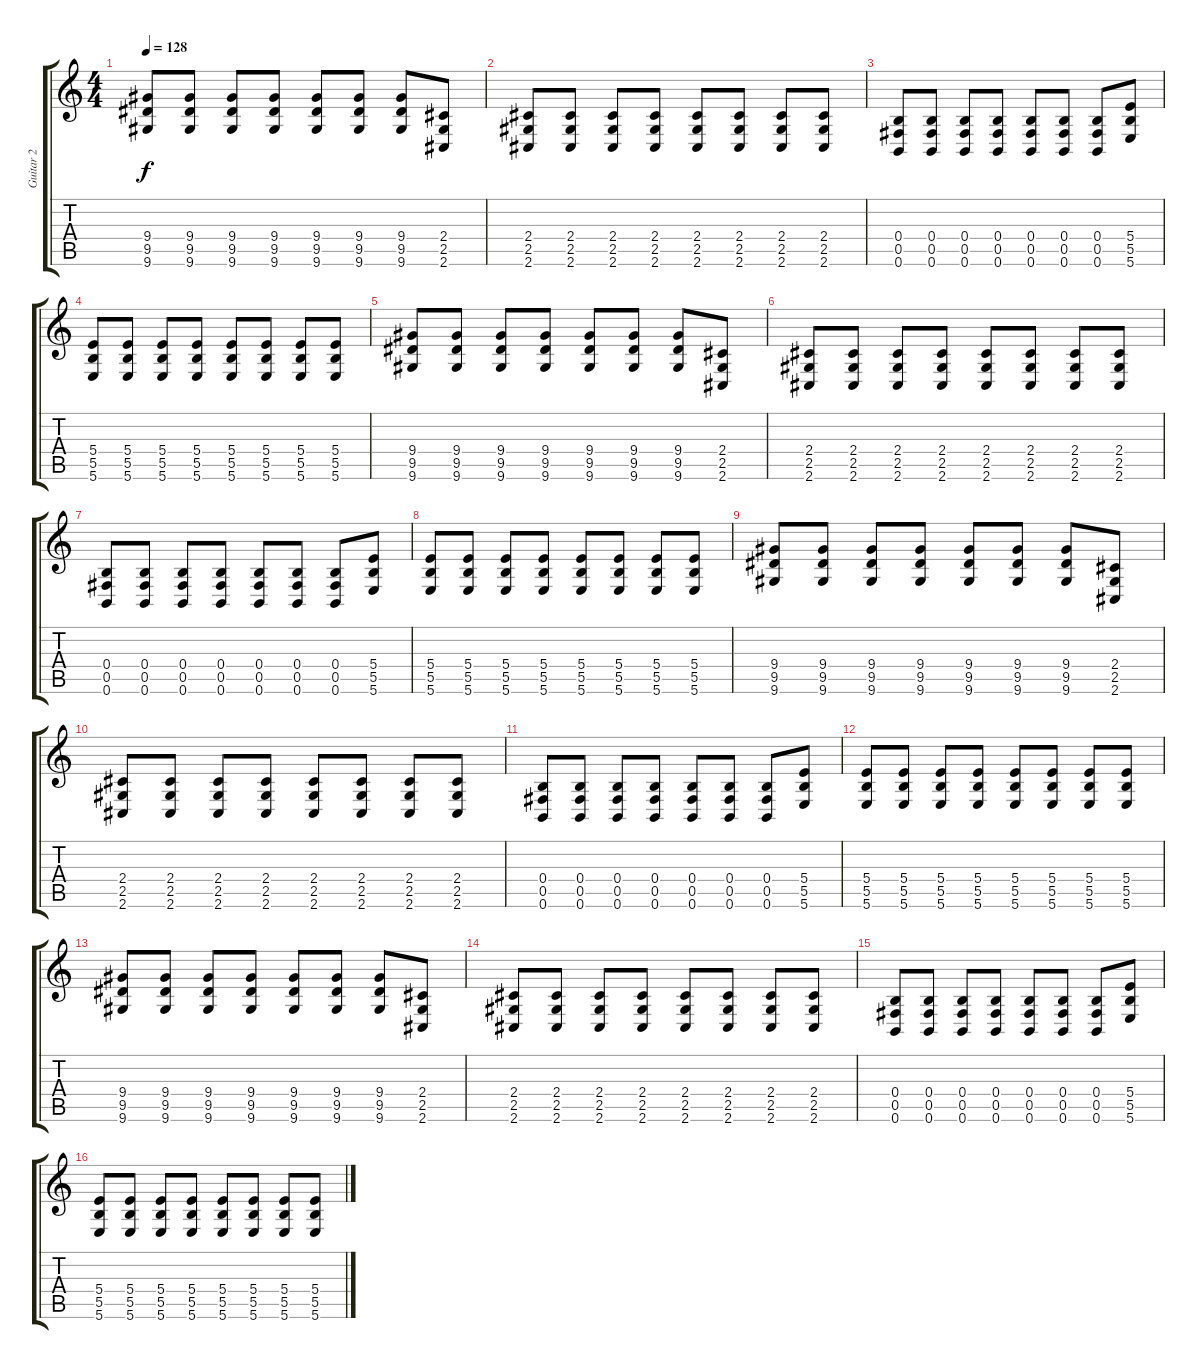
\track ("Guitar 2" "Guitar 2") {instrument distortionguitar}
\staff {score tabs}
\tuning (Db4 Ab3 E3 B2 Gb2 B1) {hide}
\ts (4 4)
\tempo 128
\clef g2
\ks c
(9.4 9.5 9.6).8{dy f volume 14} (9.4 9.5 9.6).8 (9.4 9.5 9.6).8 (9.4 9.5 9.6).8 (9.4 9.5 9.6).8 (9.4 9.5 9.6).8 (9.4 9.5 9.6).8 (2.4 2.5 2.6).8 |
(2.4 2.5 2.6).8 (2.4 2.5 2.6).8 (2.4 2.5 2.6).8 (2.4 2.5 2.6).8 (2.4 2.5 2.6).8 (2.4 2.5 2.6).8 (2.4 2.5 2.6).8 (2.4 2.5 2.6).8 |
(0.4 0.5 0.6).8 (0.4 0.5 0.6).8 (0.4 0.5 0.6).8 (0.4 0.5 0.6).8 (0.4 0.5 0.6).8 (0.4 0.5 0.6).8 (0.4 0.5 0.6).8 (5.4 5.5 5.6).8 |
(5.4 5.5 5.6).8 (5.4 5.5 5.6).8 (5.4 5.5 5.6).8 (5.4 5.5 5.6).8 (5.4 5.5 5.6).8 (5.4 5.5 5.6).8 (5.4 5.5 5.6).8 (5.4 5.5 5.6).8 |
(9.4 9.5 9.6).8{volume 14} (9.4 9.5 9.6).8 (9.4 9.5 9.6).8 (9.4 9.5 9.6).8 (9.4 9.5 9.6).8 (9.4 9.5 9.6).8 (9.4 9.5 9.6).8 (2.4 2.5 2.6).8 |
(2.4 2.5 2.6).8 (2.4 2.5 2.6).8 (2.4 2.5 2.6).8 (2.4 2.5 2.6).8 (2.4 2.5 2.6).8 (2.4 2.5 2.6).8 (2.4 2.5 2.6).8 (2.4 2.5 2.6).8 |
(0.4 0.5 0.6).8 (0.4 0.5 0.6).8 (0.4 0.5 0.6).8 (0.4 0.5 0.6).8 (0.4 0.5 0.6).8 (0.4 0.5 0.6).8 (0.4 0.5 0.6).8 (5.4 5.5 5.6).8 |
(5.4 5.5 5.6).8 (5.4 5.5 5.6).8 (5.4 5.5 5.6).8 (5.4 5.5 5.6).8 (5.4 5.5 5.6).8 (5.4 5.5 5.6).8 (5.4 5.5 5.6).8 (5.4 5.5 5.6).8 |
(9.4 9.5 9.6).8{volume 14} (9.4 9.5 9.6).8 (9.4 9.5 9.6).8 (9.4 9.5 9.6).8 (9.4 9.5 9.6).8 (9.4 9.5 9.6).8 (9.4 9.5 9.6).8 (2.4 2.5 2.6).8 |
(2.4 2.5 2.6).8 (2.4 2.5 2.6).8 (2.4 2.5 2.6).8 (2.4 2.5 2.6).8 (2.4 2.5 2.6).8 (2.4 2.5 2.6).8 (2.4 2.5 2.6).8 (2.4 2.5 2.6).8 |
(0.4 0.5 0.6).8 (0.4 0.5 0.6).8 (0.4 0.5 0.6).8 (0.4 0.5 0.6).8 (0.4 0.5 0.6).8 (0.4 0.5 0.6).8 (0.4 0.5 0.6).8 (5.4 5.5 5.6).8 |
(5.4 5.5 5.6).8 (5.4 5.5 5.6).8 (5.4 5.5 5.6).8 (5.4 5.5 5.6).8 (5.4 5.5 5.6).8 (5.4 5.5 5.6).8 (5.4 5.5 5.6).8 (5.4 5.5 5.6).8 |
(9.4 9.5 9.6).8{volume 14} (9.4 9.5 9.6).8 (9.4 9.5 9.6).8 (9.4 9.5 9.6).8 (9.4 9.5 9.6).8 (9.4 9.5 9.6).8 (9.4 9.5 9.6).8 (2.4 2.5 2.6).8 |
(2.4 2.5 2.6).8 (2.4 2.5 2.6).8 (2.4 2.5 2.6).8 (2.4 2.5 2.6).8 (2.4 2.5 2.6).8 (2.4 2.5 2.6).8 (2.4 2.5 2.6).8 (2.4 2.5 2.6).8 |
(0.4 0.5 0.6).8 (0.4 0.5 0.6).8 (0.4 0.5 0.6).8 (0.4 0.5 0.6).8 (0.4 0.5 0.6).8 (0.4 0.5 0.6).8 (0.4 0.5 0.6).8 (5.4 5.5 5.6).8 |
(5.4 5.5 5.6).8 (5.4 5.5 5.6).8 (5.4 5.5 5.6).8 (5.4 5.5 5.6).8 (5.4 5.5 5.6).8 (5.4 5.5 5.6).8 (5.4 5.5 5.6).8 (5.4 5.5 5.6).8
